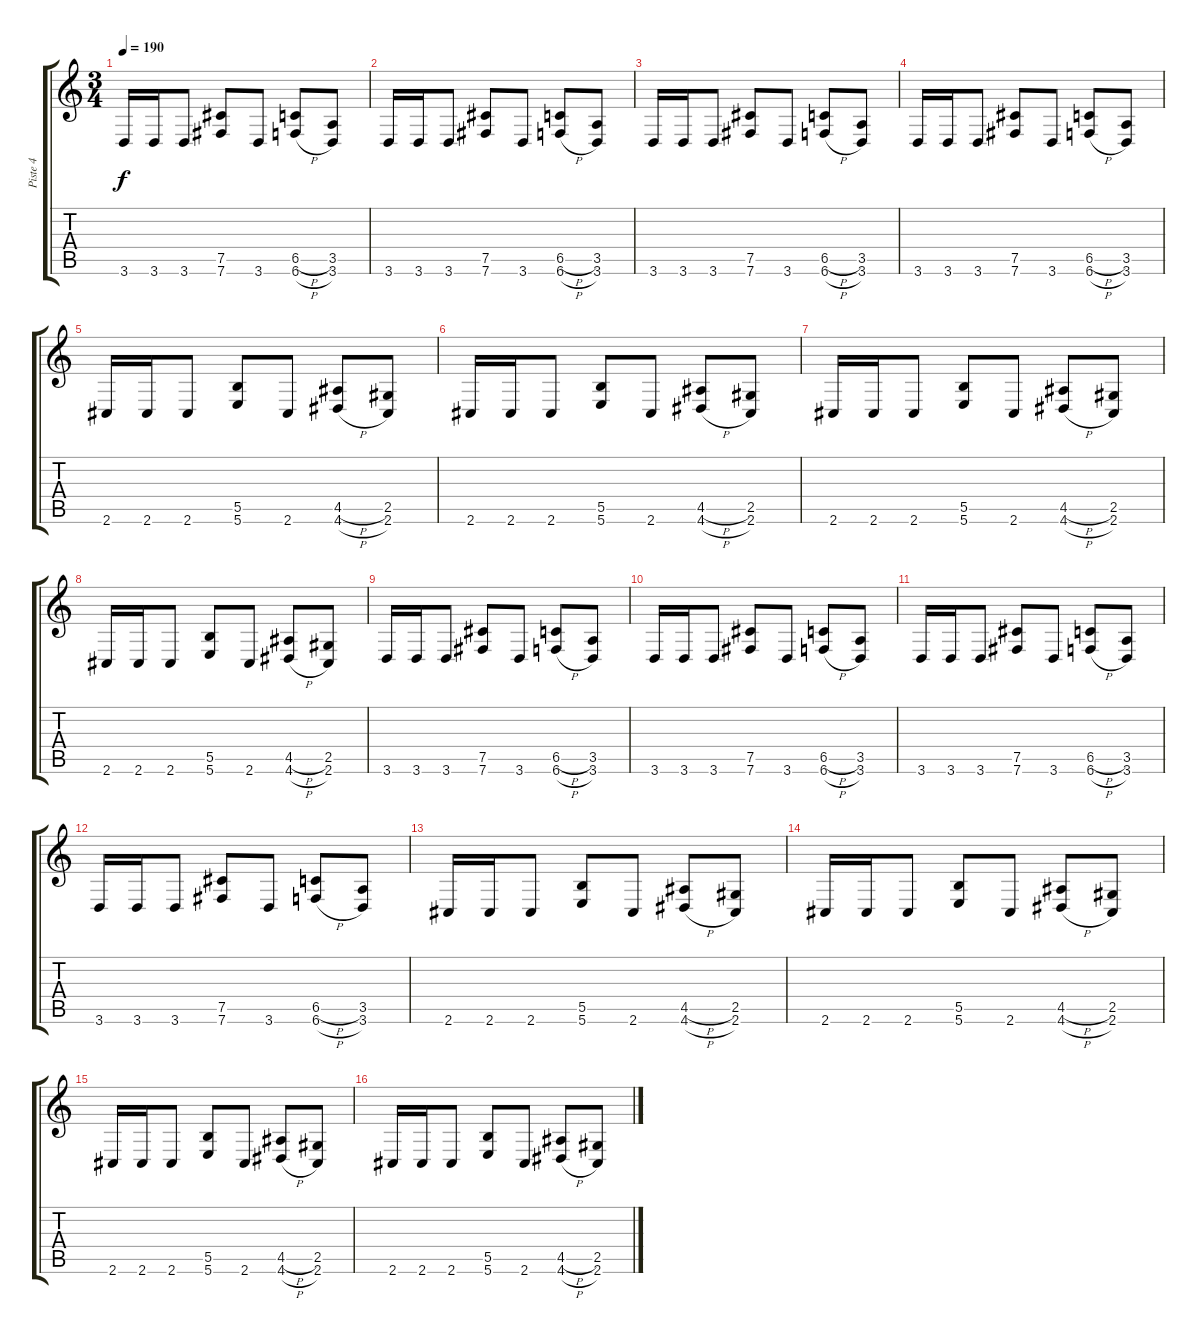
\track ("Piste 4" "Piste 4") {instrument distortionguitar}
\staff {score tabs}
\tuning (Db4 Ab3 E3 B2 Gb2 B1) {hide}
\ts (3 4)
\tempo 190
\clef g2
\ks c
3.6.16{dy f} 3.6.16 3.6.8 (7.5 7.6).8 3.6.8 (6.5{h} 6.6{h}).8 (3.5 3.6).8 |
3.6.16 3.6.16 3.6.8 (7.5 7.6).8 3.6.8 (6.5{h} 6.6{h}).8 (3.5 3.6).8 |
3.6.16 3.6.16 3.6.8 (7.5 7.6).8 3.6.8 (6.5{h} 6.6{h}).8 (3.5 3.6).8 |
3.6.16 3.6.16 3.6.8 (7.5 7.6).8 3.6.8 (6.5{h} 6.6{h}).8 (3.5 3.6).8 |
2.6.16 2.6.16 2.6.8 (5.5 5.6).8 2.6.8 (4.5{h} 4.6{h}).8 (2.5 2.6).8 |
2.6.16 2.6.16 2.6.8 (5.5 5.6).8 2.6.8 (4.5{h} 4.6{h}).8 (2.5 2.6).8 |
2.6.16 2.6.16 2.6.8 (5.5 5.6).8 2.6.8 (4.5{h} 4.6{h}).8 (2.5 2.6).8 |
2.6.16 2.6.16 2.6.8 (5.5 5.6).8 2.6.8 (4.5{h} 4.6{h}).8 (2.5 2.6).8 |
3.6.16 3.6.16 3.6.8 (7.5 7.6).8 3.6.8 (6.5{h} 6.6{h}).8 (3.5 3.6).8 |
3.6.16 3.6.16 3.6.8 (7.5 7.6).8 3.6.8 (6.5{h} 6.6{h}).8 (3.5 3.6).8 |
3.6.16 3.6.16 3.6.8 (7.5 7.6).8 3.6.8 (6.5{h} 6.6{h}).8 (3.5 3.6).8 |
3.6.16 3.6.16 3.6.8 (7.5 7.6).8 3.6.8 (6.5{h} 6.6{h}).8 (3.5 3.6).8 |
2.6.16 2.6.16 2.6.8 (5.5 5.6).8 2.6.8 (4.5{h} 4.6{h}).8 (2.5 2.6).8 |
2.6.16 2.6.16 2.6.8 (5.5 5.6).8 2.6.8 (4.5{h} 4.6{h}).8 (2.5 2.6).8 |
2.6.16 2.6.16 2.6.8 (5.5 5.6).8 2.6.8 (4.5{h} 4.6{h}).8 (2.5 2.6).8 |
2.6.16 2.6.16 2.6.8 (5.5 5.6).8 2.6.8 (4.5{h} 4.6{h}).8 (2.5 2.6).8
